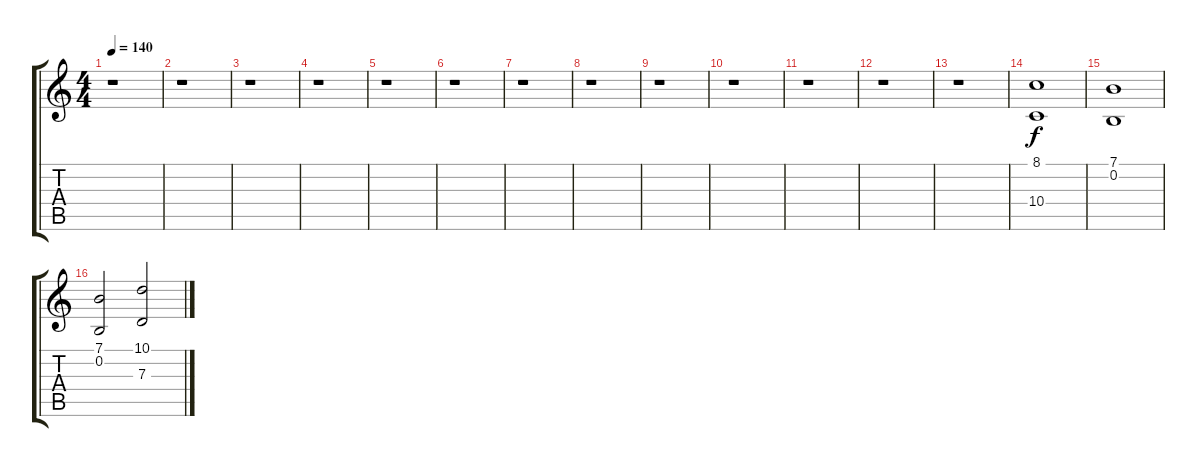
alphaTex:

\track "" {instrument acousticgrandpiano}
\staff {score tabs}
\tuning (E4 B3 G3 D3 A2 E2) {hide}
\ts (4 4)
\tempo 140
\clef g2
\ks c
r.1{dy f} |
r.1 |
r.1 |
r.1 |
r.1 |
r.1 |
r.1 |
r.1 |
r.1 |
r.1 |
r.1 |
r.1 |
r.1 |
(8.1 10.4).1 |
(7.1 0.2).1 |
(7.1 0.2).2 (10.1 7.3).2
